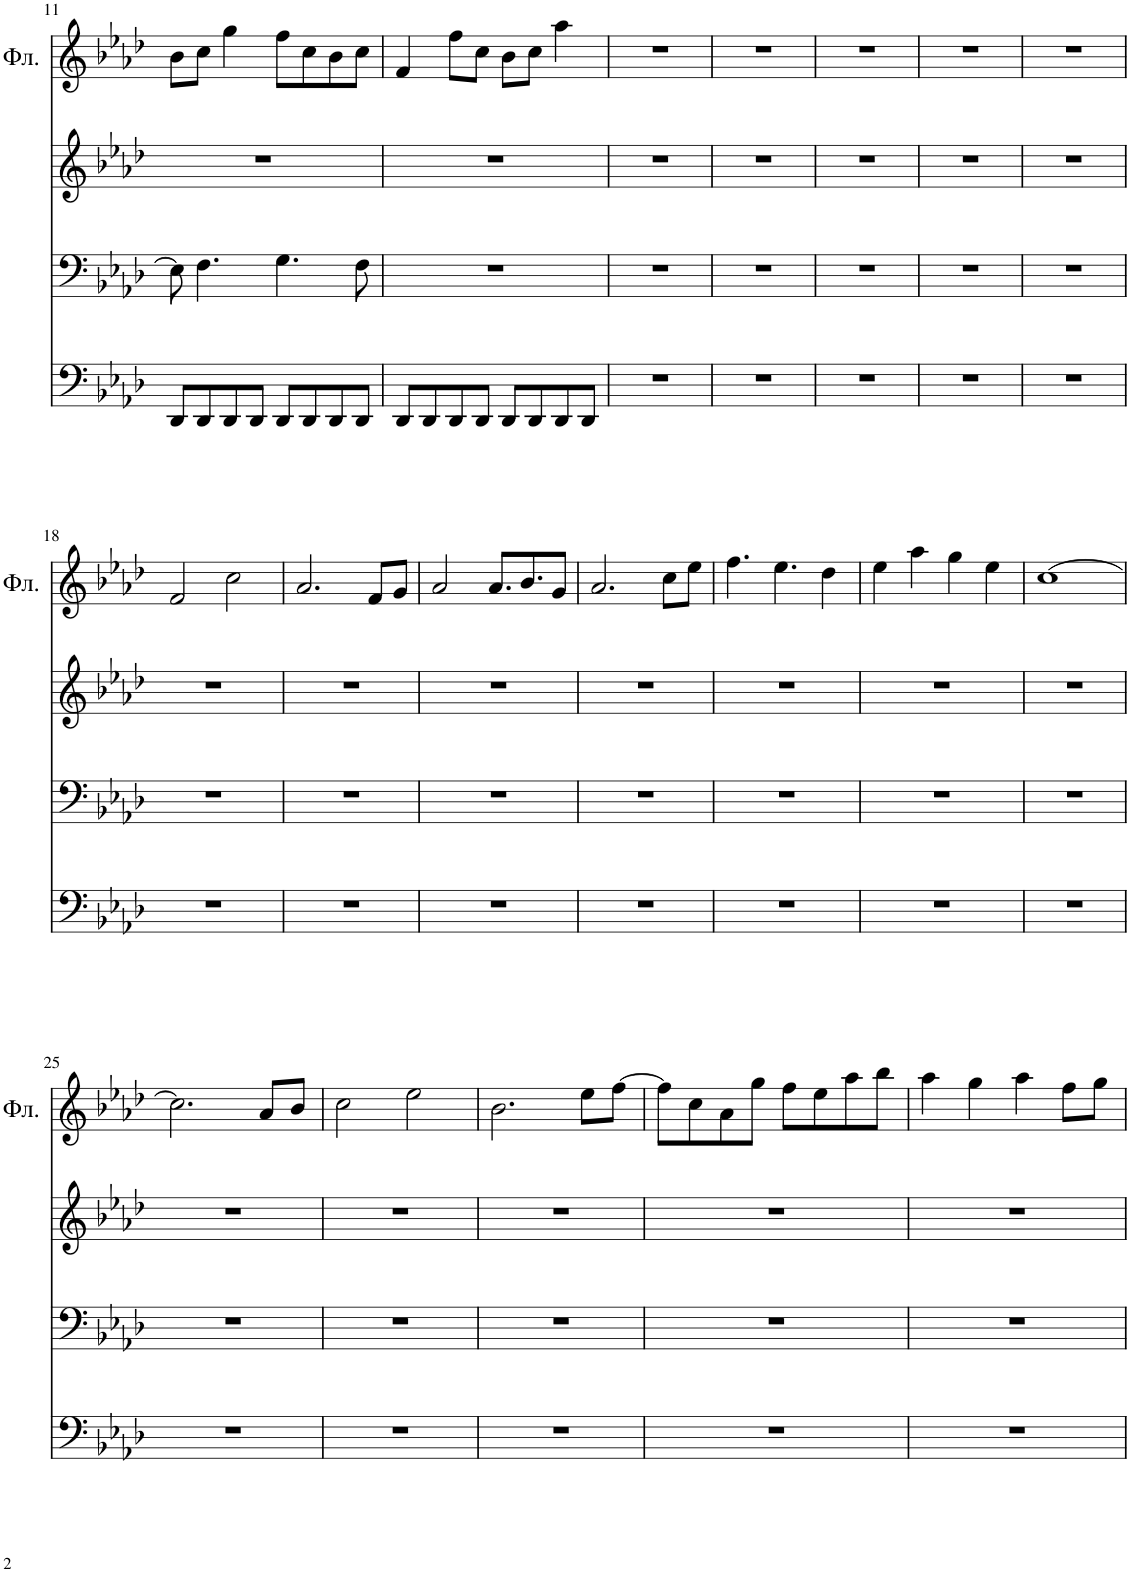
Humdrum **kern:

**kern	**kern	**kern	**kern
*part3	*part2	*part2	*part1
*staff4	*staff3	*staff2	*staff1
*I"Фортепиано	*I"Piano	*	*I"Флейта
*	*I'Pno	*	*
!!LO:PB:g=z
*clefF4	*clefF4	*clefG2	*clefG2
*k[b-e-a-d-]	*k[b-e-a-d-]	*k[b-e-a-d-]	*k[b-e-a-d-]
*M4/4	*M4/4	*M4/4	*M4/4
=11	=11	=11	=11
8DD-/L	8E-\]	1r	8b-\L
8DD-/	4.F\	.	8cc\J
8DD-/	.	.	4gg\
8DD-/J	.	.	.
8DD-/L	4.G\	.	8ff\L
8DD-/	.	.	8cc\
8DD-/	.	.	8b-\
8DD-/J	8F\	.	8cc\J
=12	=12	=12	=12
8DD-/L	1r	1r	4f/
8DD-/	.	.	.
8DD-/	.	.	8ff\L
8DD-/J	.	.	8cc\J
8DD-/L	.	.	8b-\L
8DD-/	.	.	8cc\J
8DD-/	.	.	4aa-\
8DD-/J	.	.	.
=13	=13	=13	=13
1r	1r	1r	1r
=14	=14	=14	=14
1r	1r	1r	1r
=15	=15	=15	=15
1r	1r	1r	1r
=16	=16	=16	=16
1r	1r	1r	1r
=17	=17	=17	=17
1r	1r	1r	1r
!!LO:LB:g=z
=18	=18	=18	=18
1r	1r	1r	2f/
.	.	.	2cc\
=19	=19	=19	=19
1r	1r	1r	2.a-/
.	.	.	8f/L
.	.	.	8g/J
=20	=20	=20	=20
1r	1r	1r	2a-/
.	.	.	8.a-/L
.	.	.	8.b-/
.	.	.	8g/J
=21	=21	=21	=21
1r	1r	1r	2.a-/
.	.	.	8cc\L
.	.	.	8ee-\J
=22	=22	=22	=22
1r	1r	1r	4.ff\
.	.	.	4.ee-\
.	.	.	4dd-\
=23	=23	=23	=23
1r	1r	1r	4ee-\
.	.	.	4aa-\
.	.	.	4gg\
.	.	.	4ee-\
=24	=24	=24	=24
1r	1r	1r	[1cc
!!LO:LB:g=z
=25	=25	=25	=25
1r	1r	1r	2.cc\]
.	.	.	8a-/L
.	.	.	8b-/J
=26	=26	=26	=26
1r	1r	1r	2cc\
.	.	.	2ee-\
=27	=27	=27	=27
1r	1r	1r	2.b-\
.	.	.	8ee-\L
.	.	.	[8ff\J
=28	=28	=28	=28
1r	1r	1r	8ff\L]
.	.	.	8cc\
.	.	.	8a-\
.	.	.	8gg\J
.	.	.	8ff\L
.	.	.	8ee-\
.	.	.	8aa-\
.	.	.	8bb-\J
=29	=29	=29	=29
1r	1r	1r	4aa-\
.	.	.	4gg\
.	.	.	4aa-\
.	.	.	8ff\L
.	.	.	8gg\J
=	=	=	=
*-	*-	*-	*-
